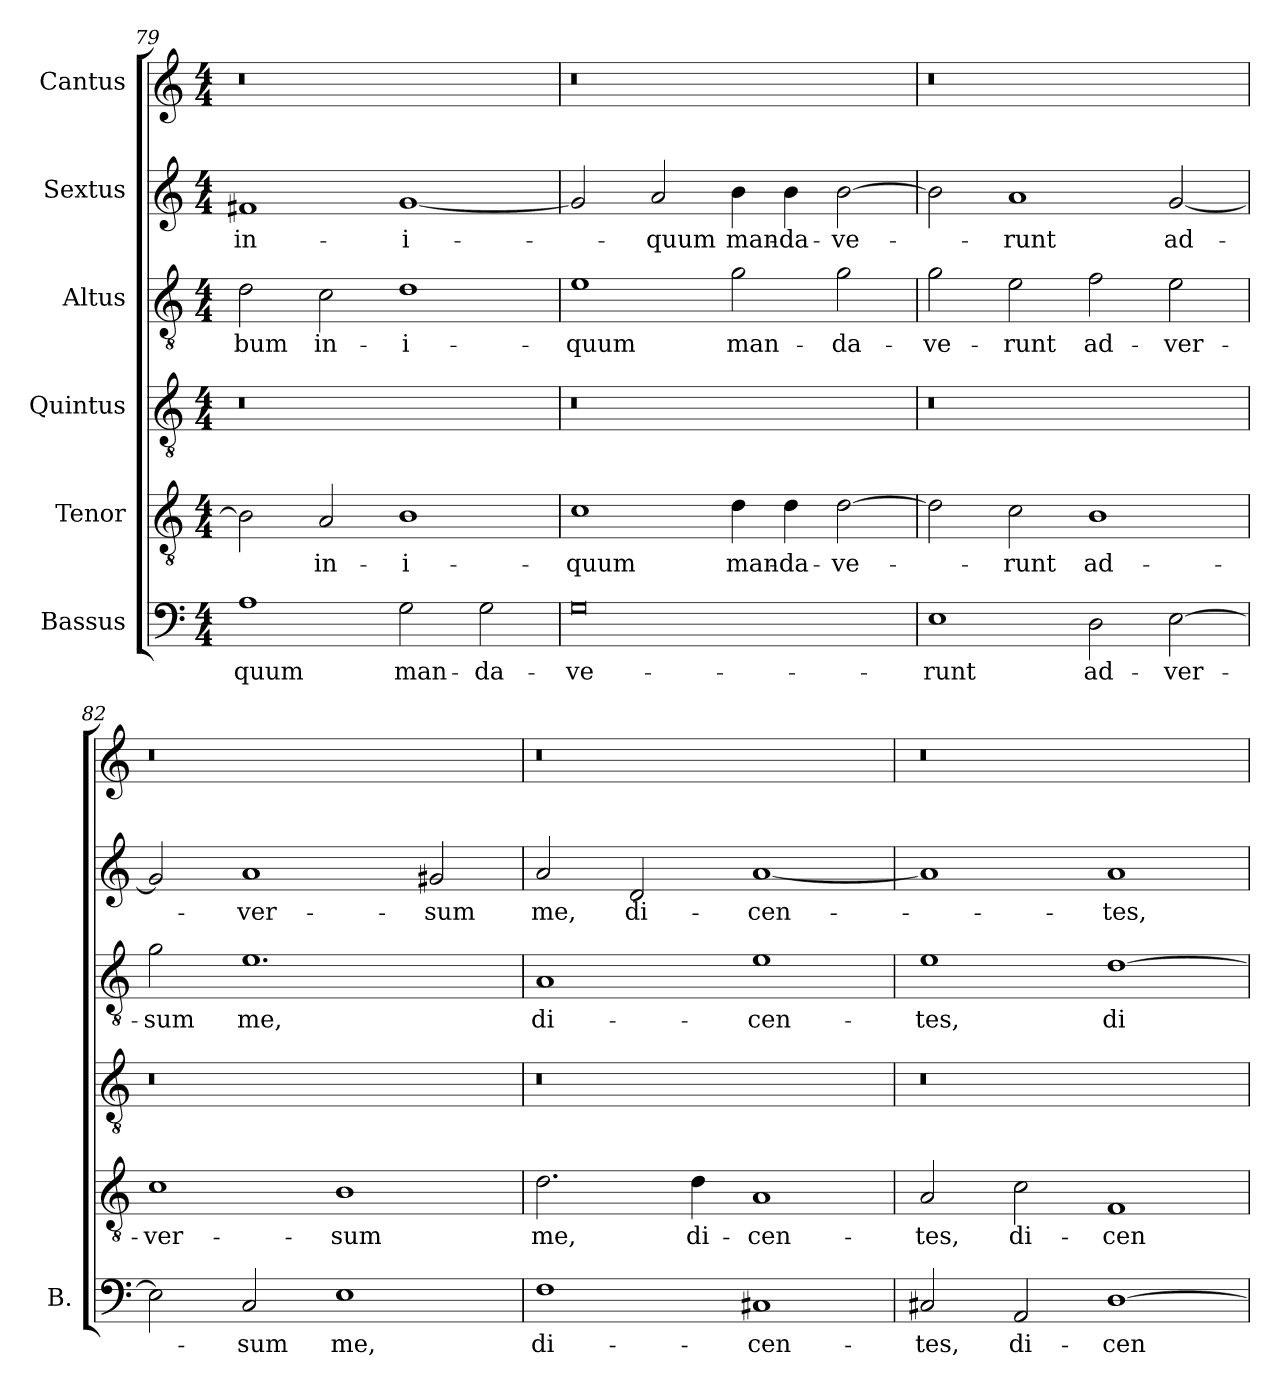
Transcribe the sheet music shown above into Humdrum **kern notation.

**kern	**text	**kern	**text	**kern	**kern	**text	**kern	**text	**kern
*part6	*part6	*part5	*part5	*part4	*part3	*part3	*part2	*part2	*part1
*staff6	*staff6	*staff5	*staff5	*staff4	*staff3	*staff3	*staff2	*staff2	*staff1
*I"Bassus	*	*I"Tenor	*	*I"Quintus	*I"Altus	*	*I"Sextus	*	*I"Cantus
*I'B.	*	*	*	*	*	*	*	*	*
*clefF4	*	*clefGv2	*	*clefGv2	*clefGv2	*	*clefG2	*	*clefG2
*k[]	*	*k[]	*	*k[]	*k[]	*	*k[]	*	*k[]
*C:	*	*C:	*	*C:	*C:	*	*C:	*	*C:
*M4/4	*	*M4/4	*	*M4/4	*M4/4	*	*M4/4	*	*M4/4
=79	=79	=79	=79	=79	=79	=79	=79	=79	=79
!	!	!	!	!LO:N:vis=0	!	!	!	!	!LO:N:vis=0
1A\	-quum	2B\]	.	1r	2d\	-bum	1f#X/	in-	1r
.	.	2A/	in-	.	2c\	in-	.	.	.
2G\	man-	1B\	-i-	1ryy	1d\	-i-	[1g/	-i-	1ryy
2G\	-da-	.	.	.	.	.	.	.	.
=80	=80	=80	=80	=80	=80	=80	=80	=80	=80
!	!	!	!	!LO:N:vis=0	!	!	!	!	!LO:N:vis=0
0G\	-ve-	1c\	-quum	1r	1e\	-quum	2g/]	.	1r
.	.	.	.	.	.	.	2a/	-quum	.
.	.	4d\	man-	1ryy	2g\	man-	4b\	man-	1ryy
.	.	4d\	-da-	.	.	.	4b\	-da-	.
.	.	[2d\	-ve-	.	2g\	-da-	[2b\	-ve-	.
=81	=81	=81	=81	=81	=81	=81	=81	=81	=81
!	!	!	!	!LO:N:vis=0	!	!	!	!	!LO:N:vis=0
1E\	-runt	2d\]	.	1r	2g\	-ve-	2b\]	.	1r
.	.	2c\	-runt	.	2e\	-runt	1a/	-runt	.
2D\	ad-	1B\	ad-	1ryy	2f\	ad-	.	.	1ryy
[2E\	-ver-	.	.	.	2e\	-ver-	[2g/	ad-	.
=82	=82	=82	=82	=82	=82	=82	=82	=82	=82
!	!	!	!	!LO:N:vis=0	!	!	!	!	!LO:N:vis=0
2E\]	.	1c\	-ver-	1r	2g\	-sum	2g/]	.	1r
2C/	-sum	.	.	.	1.e\	me,	1a/	-ver-	.
1E\	me,	1B\	-sum	1ryy	.	.	.	.	1ryy
.	.	.	.	.	.	.	2g#X/	-sum	.
=83	=83	=83	=83	=83	=83	=83	=83	=83	=83
!	!	!	!	!LO:N:vis=0	!	!	!	!	!LO:N:vis=0
1F\	di-	2.d\	me,	1r	1A/	di-	2a/	me,	1r
.	.	.	.	.	.	.	2d/	di-	.
.	.	4d\	di-	.	.	.	.	.	.
1C#X/	-cen-	1A/	-cen-	1ryy	1e\	-cen-	[1a/	-cen-	1ryy
=84	=84	=84	=84	=84	=84	=84	=84	=84	=84
!	!	!	!	!LO:N:vis=0	!	!	!	!	!LO:N:vis=0
2C#X/	-tes,	2A/	-tes,	1r	1e\	-tes,	1a/]	.	1r
2AA/	di-	2c\	di-	.	.	.	.	.	.
[1D\	-cen-	1F/	-cen-	1ryy	[1d\	di-	1a/	-tes,	1ryy
=	=	=	=	=	=	=	=	=	=
*-	*-	*-	*-	*-	*-	*-	*-	*-	*-
